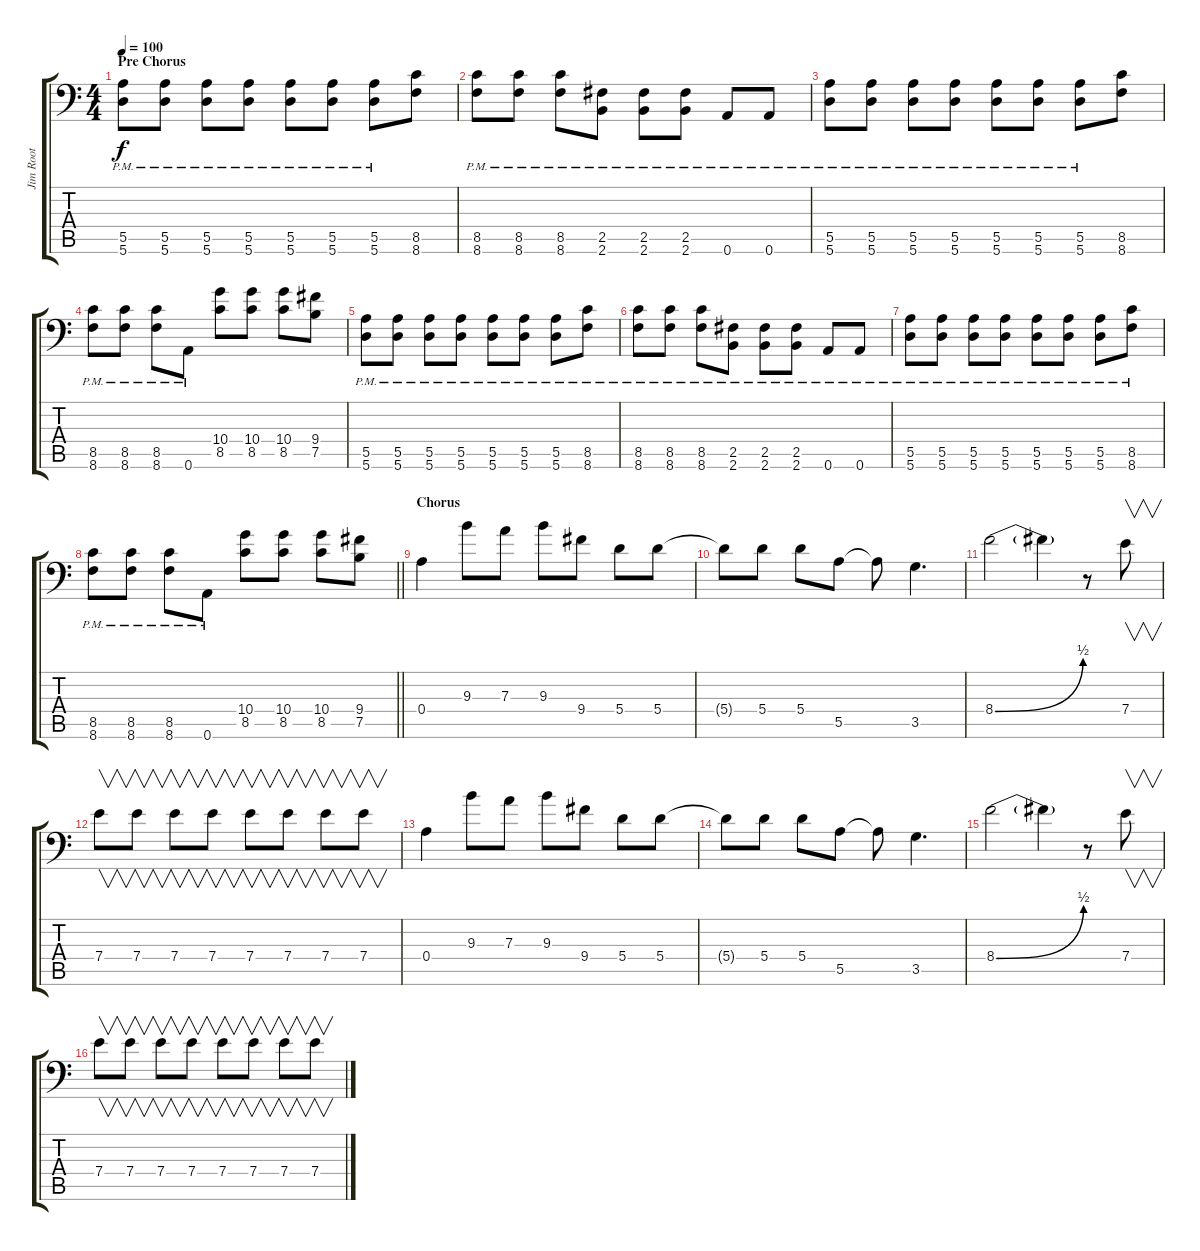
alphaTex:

\track ("Jim Root" "Jim Root") {instrument distortionguitar}
\staff {score tabs}
\tuning (B3 Gb3 D3 A2 E2 A1) {hide}
\ts (4 4)
\section ("" "Pre Chorus")
\tempo 100
\clef f4
\ks c
(5.5{pm} 5.6{pm}).8{dy f} (5.5{pm} 5.6{pm}).8 (5.5{pm} 5.6{pm}).8 (5.5{pm} 5.6{pm}).8 (5.5{pm} 5.6{pm}).8 (5.5{pm} 5.6{pm}).8 (5.5{pm} 5.6{pm}).8 (8.5 8.6).8 |
(8.5{pm} 8.6{pm}).8 (8.5{pm} 8.6{pm}).8 (8.5{pm} 8.6{pm}).8 (2.5{pm} 2.6{pm}).8 (2.5{pm} 2.6{pm}).8 (2.5{pm} 2.6{pm}).8 0.6{pm}.8 0.6{pm}.8 |
(5.5{pm} 5.6{pm}).8 (5.5{pm} 5.6{pm}).8 (5.5{pm} 5.6{pm}).8 (5.5{pm} 5.6{pm}).8 (5.5{pm} 5.6{pm}).8 (5.5{pm} 5.6{pm}).8 (5.5{pm} 5.6{pm}).8 (8.5 8.6).8 |
(8.5{pm} 8.6{pm}).8 (8.5{pm} 8.6{pm}).8 (8.5{pm} 8.6{pm}).8 0.6{pm}.8 (10.4 8.5).8 (10.4 8.5).8 (10.4 8.5).8 (9.4 7.5).8 |
(5.5{pm} 5.6{pm}).8 (5.5{pm} 5.6{pm}).8 (5.5{pm} 5.6{pm}).8 (5.5{pm} 5.6{pm}).8 (5.5{pm} 5.6{pm}).8 (5.5{pm} 5.6{pm}).8 (5.5{pm} 5.6{pm}).8 (8.5{pm} 8.6{pm}).8 |
(8.5{pm} 8.6{pm}).8 (8.5{pm} 8.6{pm}).8 (8.5{pm} 8.6{pm}).8 (2.5{pm} 2.6{pm}).8 (2.5{pm} 2.6{pm}).8 (2.5{pm} 2.6{pm}).8 0.6{pm}.8 0.6{pm}.8 |
(5.5{pm} 5.6{pm}).8 (5.5{pm} 5.6{pm}).8 (5.5{pm} 5.6{pm}).8 (5.5{pm} 5.6{pm}).8 (5.5{pm} 5.6{pm}).8 (5.5{pm} 5.6{pm}).8 (5.5{pm} 5.6{pm}).8 (8.5{pm} 8.6{pm}).8 |
\barLineRight lightlight
(8.5{pm} 8.6{pm}).8 (8.5{pm} 8.6{pm}).8 (8.5{pm} 8.6{pm}).8 0.6{pm}.8 (10.4 8.5).8 (10.4 8.5).8 (10.4 8.5).8 (9.4 7.5).8 |
\section ("" "Chorus")
0.4.4 9.3.8 7.3.8 9.3.8 9.4.8 5.4.8 5.4.8 |
5.4{t}.8 5.4.8 5.4.8 5.5.8 5.5{t}.8 3.5.4{d} |
8.4{be (bend 0 0 60 2)}.2 8.4{t}.4 r.8 7.4.8{v} |
7.4.8{v} 7.4.8{v} 7.4.8{v} 7.4.8{v} 7.4.8{v} 7.4.8{v} 7.4.8{v} 7.4.8{v} |
0.4.4 9.3.8 7.3.8 9.3.8 9.4.8 5.4.8 5.4.8 |
5.4{t}.8 5.4.8 5.4.8 5.5.8 5.5{t}.8 3.5.4{d} |
8.4{be (bend 0 0 60 2)}.2 8.4{t}.4 r.8 7.4.8{v} |
7.4.8{v} 7.4.8{v} 7.4.8{v} 7.4.8{v} 7.4.8{v} 7.4.8{v} 7.4.8{v} 7.4.8{v}
